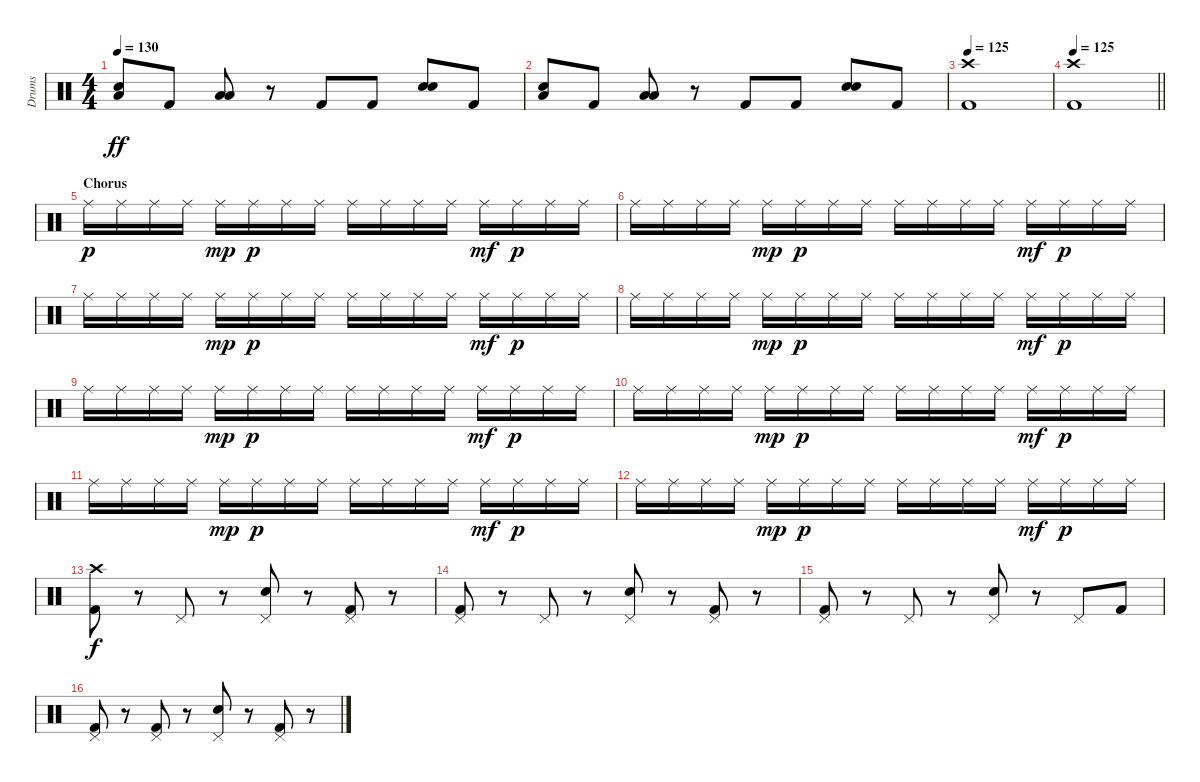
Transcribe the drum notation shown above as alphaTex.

\track ("Drums" "Drums") {instrument percussion}
\staff {score}
\articulation defaults
\ts (4 4)
\tempo 130
\clef neutral
\ks c
("Electric Snare (hit)" "Low Tom (hit)").8{dy ff} "Kick (hit) 2".8 ("Low Tom (hit)" "Low Tom (hit)").8 r.8 "Kick (hit) 2".8 "Kick (hit) 2".8 ("Electric Snare (hit)" "Electric Snare (hit)").8{bd 240} "Kick (hit) 2".8 |
("Electric Snare (hit)" "Low Tom (hit)").8 "Kick (hit) 2".8 ("Low Tom (hit)" "Low Tom (hit)").8 r.8 "Kick (hit) 2".8 "Kick (hit) 2".8 ("Electric Snare (hit)" "Electric Snare (hit)").8{bd 240} "Kick (hit) 2".8 |
\tempo 125
("Crash high (hit)" "Kick (hit) 2").1 |
\tempo 125
\barLineRight lightlight
("Crash high (hit)" "Kick (hit) 2").1 |
\section ("" "Chorus")
"Ride (middle)".16{dy p} "Ride (middle)".16 "Ride (middle)".16 "Ride (middle)".16 "Ride (middle)".16{dy mp} "Ride (middle)".16{dy p} "Ride (middle)".16 "Ride (middle)".16 "Ride (middle)".16 "Ride (middle)".16 "Ride (middle)".16 "Ride (middle)".16 "Ride (middle)".16{dy mf} "Ride (middle)".16{dy p} "Ride (middle)".16 "Ride (middle)".16 |
"Ride (middle)".16 "Ride (middle)".16 "Ride (middle)".16 "Ride (middle)".16 "Ride (middle)".16{dy mp} "Ride (middle)".16{dy p} "Ride (middle)".16 "Ride (middle)".16 "Ride (middle)".16 "Ride (middle)".16 "Ride (middle)".16 "Ride (middle)".16 "Ride (middle)".16{dy mf} "Ride (middle)".16{dy p} "Ride (middle)".16 "Ride (middle)".16 |
"Ride (middle)".16 "Ride (middle)".16 "Ride (middle)".16 "Ride (middle)".16 "Ride (middle)".16{dy mp} "Ride (middle)".16{dy p} "Ride (middle)".16 "Ride (middle)".16 "Ride (middle)".16 "Ride (middle)".16 "Ride (middle)".16 "Ride (middle)".16 "Ride (middle)".16{dy mf} "Ride (middle)".16{dy p} "Ride (middle)".16 "Ride (middle)".16 |
"Ride (middle)".16 "Ride (middle)".16 "Ride (middle)".16 "Ride (middle)".16 "Ride (middle)".16{dy mp} "Ride (middle)".16{dy p} "Ride (middle)".16 "Ride (middle)".16 "Ride (middle)".16 "Ride (middle)".16 "Ride (middle)".16 "Ride (middle)".16 "Ride (middle)".16{dy mf} "Ride (middle)".16{dy p} "Ride (middle)".16 "Ride (middle)".16 |
"Ride (middle)".16 "Ride (middle)".16 "Ride (middle)".16 "Ride (middle)".16 "Ride (middle)".16{dy mp} "Ride (middle)".16{dy p} "Ride (middle)".16 "Ride (middle)".16 "Ride (middle)".16 "Ride (middle)".16 "Ride (middle)".16 "Ride (middle)".16 "Ride (middle)".16{dy mf} "Ride (middle)".16{dy p} "Ride (middle)".16 "Ride (middle)".16 |
"Ride (middle)".16 "Ride (middle)".16 "Ride (middle)".16 "Ride (middle)".16 "Ride (middle)".16{dy mp} "Ride (middle)".16{dy p} "Ride (middle)".16 "Ride (middle)".16 "Ride (middle)".16 "Ride (middle)".16 "Ride (middle)".16 "Ride (middle)".16 "Ride (middle)".16{dy mf} "Ride (middle)".16{dy p} "Ride (middle)".16 "Ride (middle)".16 |
"Ride (middle)".16 "Ride (middle)".16 "Ride (middle)".16 "Ride (middle)".16 "Ride (middle)".16{dy mp} "Ride (middle)".16{dy p} "Ride (middle)".16 "Ride (middle)".16 "Ride (middle)".16 "Ride (middle)".16 "Ride (middle)".16 "Ride (middle)".16 "Ride (middle)".16{dy mf} "Ride (middle)".16{dy p} "Ride (middle)".16 "Ride (middle)".16 |
"Ride (middle)".16 "Ride (middle)".16 "Ride (middle)".16 "Ride (middle)".16 "Ride (middle)".16{dy mp} "Ride (middle)".16{dy p} "Ride (middle)".16 "Ride (middle)".16 "Ride (middle)".16 "Ride (middle)".16 "Ride (middle)".16 "Ride (middle)".16 "Ride (middle)".16{dy mf} "Ride (middle)".16{dy p} "Ride (middle)".16 "Ride (middle)".16 |
("Crash high (hit)" "Kick (hit) 2").8{dy f} r.8 "Pedal Hi-Hat (hit)".8 r.8 ("Pedal Hi-Hat (hit)" "Electric Snare (hit)").8 r.8 ("Pedal Hi-Hat (hit)" "Kick (hit) 2").8 r.8 |
("Pedal Hi-Hat (hit)" "Kick (hit) 2").8 r.8 "Pedal Hi-Hat (hit)".8 r.8 ("Pedal Hi-Hat (hit)" "Electric Snare (hit)").8 r.8 ("Pedal Hi-Hat (hit)" "Kick (hit) 2").8 r.8 |
("Pedal Hi-Hat (hit)" "Kick (hit) 2").8 r.8 "Pedal Hi-Hat (hit)".8 r.8 ("Pedal Hi-Hat (hit)" "Electric Snare (hit)").8 r.8 "Pedal Hi-Hat (hit)".8 "Kick (hit) 2".8 |
("Pedal Hi-Hat (hit)" "Kick (hit) 2").8 r.8 ("Pedal Hi-Hat (hit)" "Kick (hit) 2").8 r.8 ("Pedal Hi-Hat (hit)" "Electric Snare (hit)").8 r.8 ("Pedal Hi-Hat (hit)" "Kick (hit) 2").8 r.8
